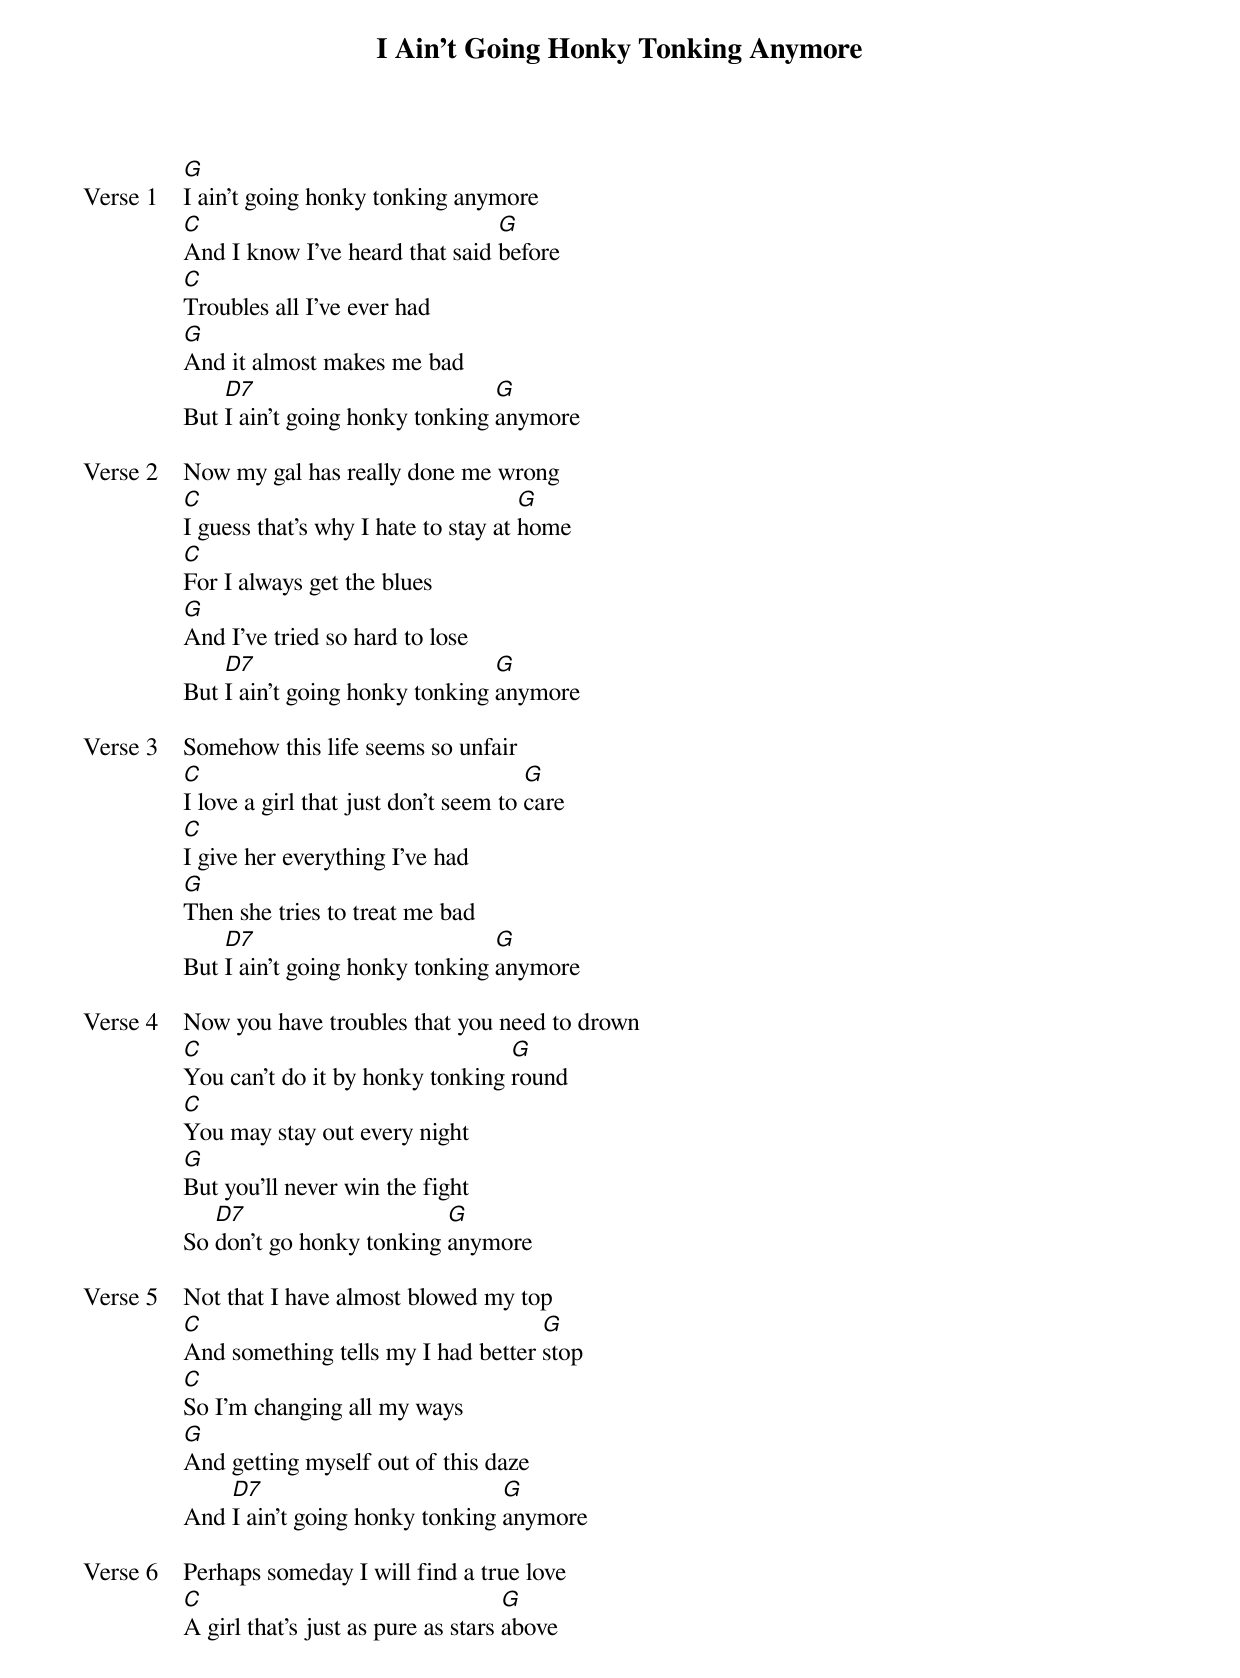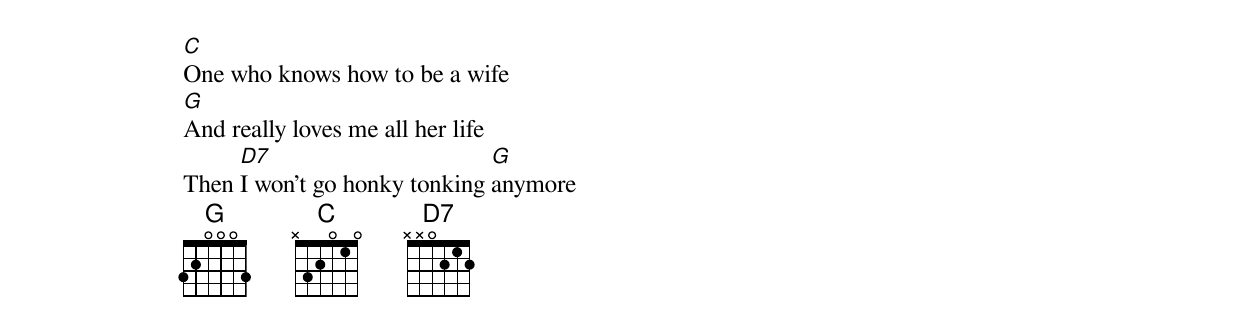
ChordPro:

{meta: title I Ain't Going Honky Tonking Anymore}
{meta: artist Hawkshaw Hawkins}
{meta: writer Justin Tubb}

{start_of_verse: Verse 1}
[G]I ain't going honky tonking anymore
[C]And I know I've heard that said [G]before
[C]Troubles all I've ever had
[G]And it almost makes me bad
But [D7]I ain't going honky tonking [G]anymore
{end_of_verse}

{start_of_verse: Verse 2}
Now my gal has really done me wrong
[C]I guess that's why I hate to stay at [G]home
[C]For I always get the blues
[G]And I've tried so hard to lose
But [D7]I ain't going honky tonking [G]anymore
{end_of_verse}

{start_of_verse: Verse 3}
Somehow this life seems so unfair
[C]I love a girl that just don't seem to [G]care
[C]I give her everything I've had
[G]Then she tries to treat me bad
But [D7]I ain't going honky tonking [G]anymore
{end_of_verse}

{start_of_verse: Verse 4}
Now you have troubles that you need to drown
[C]You can't do it by honky tonking [G]round
[C]You may stay out every night
[G]But you'll never win the fight
So [D7]don't go honky tonking [G]anymore
{end_of_verse}

{start_of_verse: Verse 5}
Not that I have almost blowed my top
[C]And something tells my I had better [G]stop
[C]So I'm changing all my ways
[G]And getting myself out of this daze
And [D7]I ain't going honky tonking [G]anymore
{end_of_verse}

{start_of_verse: Verse 6}
Perhaps someday I will find a true love
[C]A girl that's just as pure as stars [G]above
[C]One who knows how to be a wife
[G]And really loves me all her life
Then [D7]I won't go honky tonking [G]anymore
{end_of_verse}
